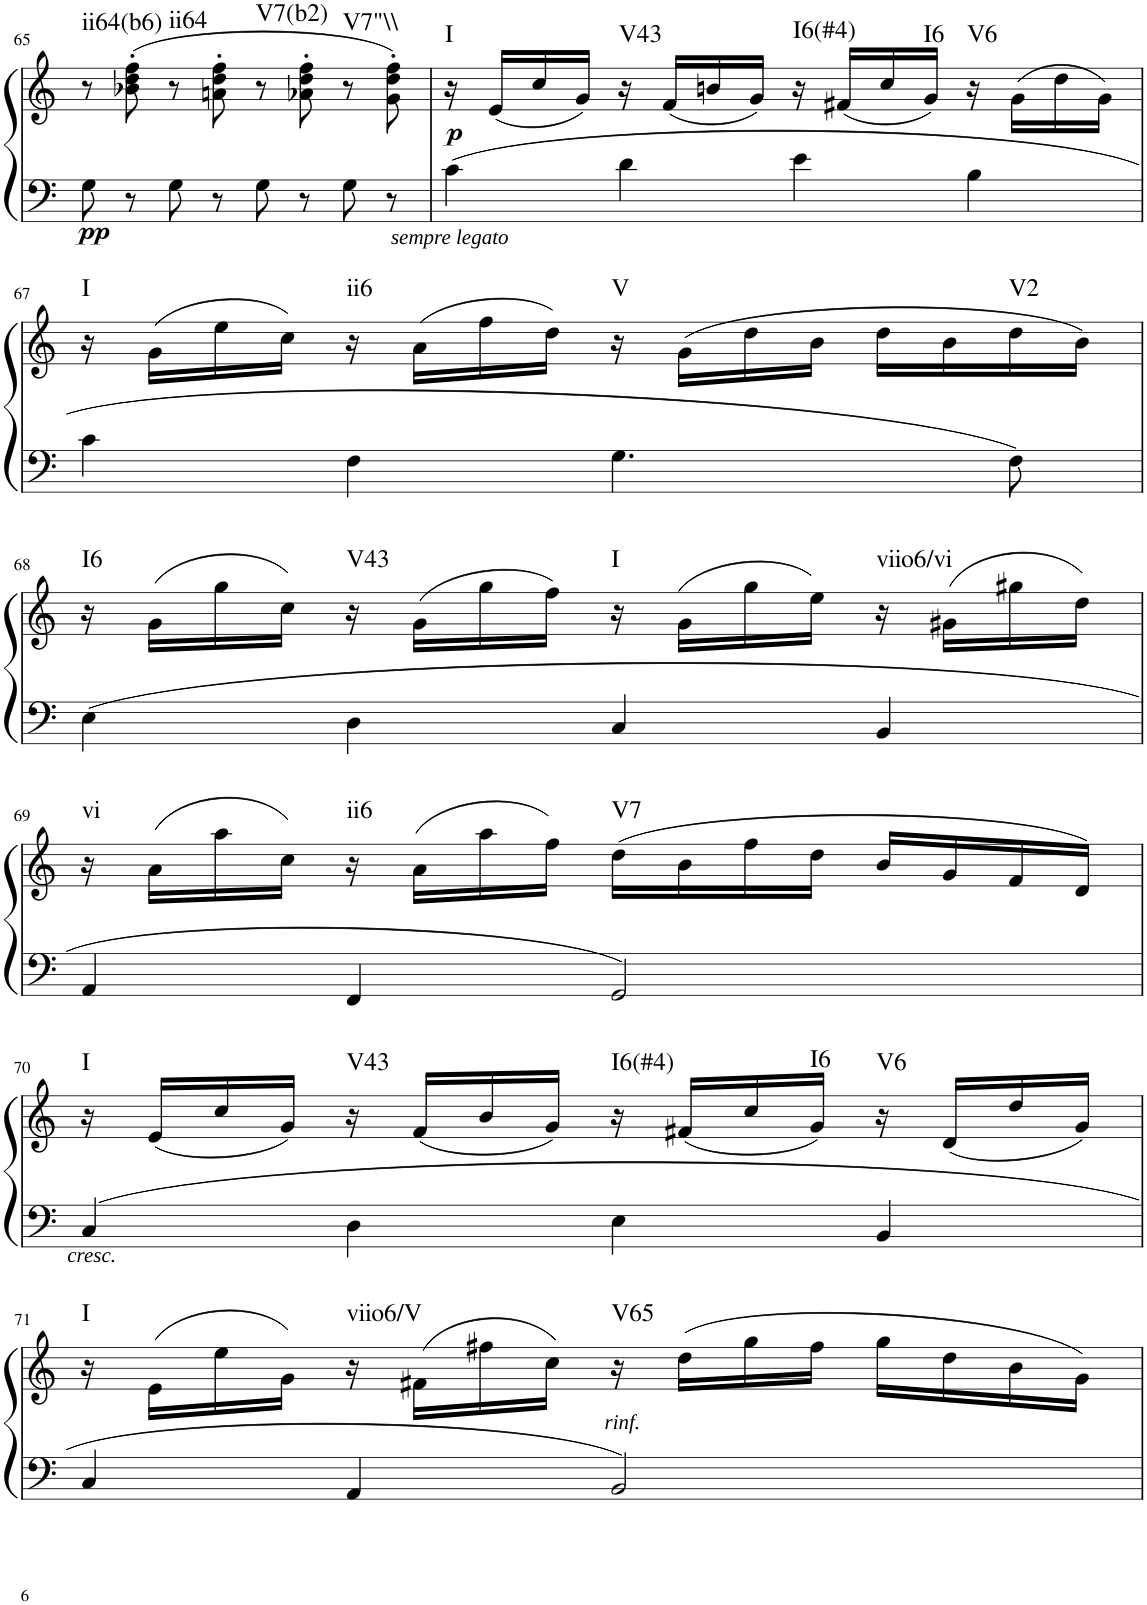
**kern	**kern	**dynam	**harte
*part1	*part1	*part1	*part1
*staff2	*staff1	*staff1/2	*
*I"Piano	*	*	*
*I'Pno	*	*	*
!!LO:PB:g=z
*clefF4	*clefG2	*	*
*k[]	*k[]	*	*
*M4/4	*M4/4	*	*
*met(c|)	*met(c|)	*	*
=65	=65	=65	=65
!	!	!LO:DY:b=2	!LO:H:kt=ii64(b6)
8G'\	8r	pp	N
8r	(8b-X\' 8dd\' 8ff\'	.	.
!	!	!	!LO:H:kt=ii64
8G'\	8r	.	N
8r	8an\' 8dd\' 8ff\'	.	.
!	!	!	!LO:H:kt=V7(b2)
8G'\	8r	.	N
8r	8a-X\' 8dd\' 8ff\'	.	.
!	!	!	!LO:H:kt=V7"\\
8G'\	8r	.	N
8r	8g\' 8dd\' 8ff\')	.	.
=66	=66	=66	=66
!	!	!LO:DY:b=2	!
!	!	!LO:DY:n=1:b	!LO:H:kt=I
4c\	16r	other-dynamics p	N
.	(16e/LL	.	.
.	16cc/	.	.
.	16g/JJ)	.	.
!	!	!	!LO:H:kt=V43
4d\	16r	.	N
.	(16f/LL	.	.
.	16bn/	.	.
.	16g/JJ)	.	.
!	!	!	!LO:H:kt=I6(#4)
4e\	16r	.	N
.	(16f#X/LL	.	.
.	16cc/	.	.
!	!	!	!LO:H:kt=I6
.	16g/JJ)	.	N
!	!	!	!LO:H:kt=V6
4B\	16r	.	N
.	(16g\LL	.	.
.	16dd\	.	.
.	16g\JJ)	.	.
!!LO:LB:g=z
=67	=67	=67	=67
!	!	!	!LO:H:kt=I
4c\	16r	.	N
.	(16g\LL	.	.
.	16ee\	.	.
.	16cc\JJ)	.	.
!	!	!	!LO:H:kt=ii6
4F\	16r	.	N
.	(16a\LL	.	.
.	16ff\	.	.
.	16dd\JJ)	.	.
!	!	!	!LO:H:kt=V
4.G\	16r	.	N
.	(16g\LL	.	.
.	16dd\	.	.
.	16b\JJ	.	.
.	16dd\LL	.	.
.	16b\	.	.
!	!	!	!LO:H:kt=V2
8F\	16dd\	.	N
.	16b\JJ)	.	.
!!LO:LB:g=z
=68	=68	=68	=68
!	!	!	!LO:H:kt=I6
4E\	16r	.	N
.	(16g\LL	.	.
.	16gg\	.	.
.	16cc\JJ)	.	.
!	!	!	!LO:H:kt=V43
4D\	16r	.	N
.	(16g\LL	.	.
.	16gg\	.	.
.	16ff\JJ)	.	.
!	!	!	!LO:H:kt=I
4C/	16r	.	N
.	(16g\LL	.	.
.	16gg\	.	.
.	16ee\JJ)	.	.
!	!	!	!LO:H:kt=viio6/vi
4BB/	16r	.	N
.	(16g#X\LL	.	.
.	16gg#X\	.	.
.	16dd\JJ)	.	.
!!LO:LB:g=z
=69	=69	=69	=69
!	!	!	!LO:H:kt=vi
4AA/	16r	.	N
.	(16a\LL	.	.
.	16aa\	.	.
.	16cc\JJ)	.	.
!	!	!	!LO:H:kt=ii6
4FF/	16r	.	N
.	(16a\LL	.	.
.	16aa\	.	.
.	16ff\JJ)	.	.
!	!	!	!LO:H:kt=V7
2GG/	(16dd\LL	.	N
.	16b\	.	.
.	16ff\	.	.
.	16dd\JJ	.	.
.	16b/LL	.	.
.	16g/	.	.
.	16f/	.	.
.	16d/JJ)	.	.
!!LO:LB:g=z
=70	=70	=70	=70
!	!	!LO:DY:b=2	!LO:H:kt=I
4C/	16r	other-dynamics	N
.	(16e/LL	.	.
.	16cc/	.	.
.	16g/JJ)	.	.
!	!	!	!LO:H:kt=V43
4D\	16r	.	N
.	(16f/LL	.	.
.	16b/	.	.
.	16g/JJ)	.	.
!	!	!	!LO:H:kt=I6(#4)
4E\	16r	.	N
.	(16f#X/LL	.	.
.	16cc/	.	.
!	!	!	!LO:H:kt=I6
.	16g/JJ)	.	N
!	!	!	!LO:H:kt=V6
4BB/	16r	.	N
.	(16d/LL	.	.
.	16dd/	.	.
.	16g/JJ)	.	.
!!LO:LB:g=z
=71	=71	=71	=71
!	!	!	!LO:H:kt=I
4C/	16r	.	N
.	(16e\LL	.	.
.	16ee\	.	.
.	16g\JJ)	.	.
!	!	!	!LO:H:kt=viio6/V
4AA/	16r	.	N
.	(16f#X\LL	.	.
.	16ff#X\	.	.
.	16cc\JJ)	.	.
!	!	!LO:DY:b	!LO:H:kt=V65
2BB/	16r	other-dynamics	N
.	(16dd\LL	.	.
.	16gg\	.	.
.	16ff#\JJ	.	.
.	16gg\LL	.	.
.	16dd\	.	.
.	16b\	.	.
.	16g\JJ)	.	.
=	=	=	=
*-	*-	*-	*-
